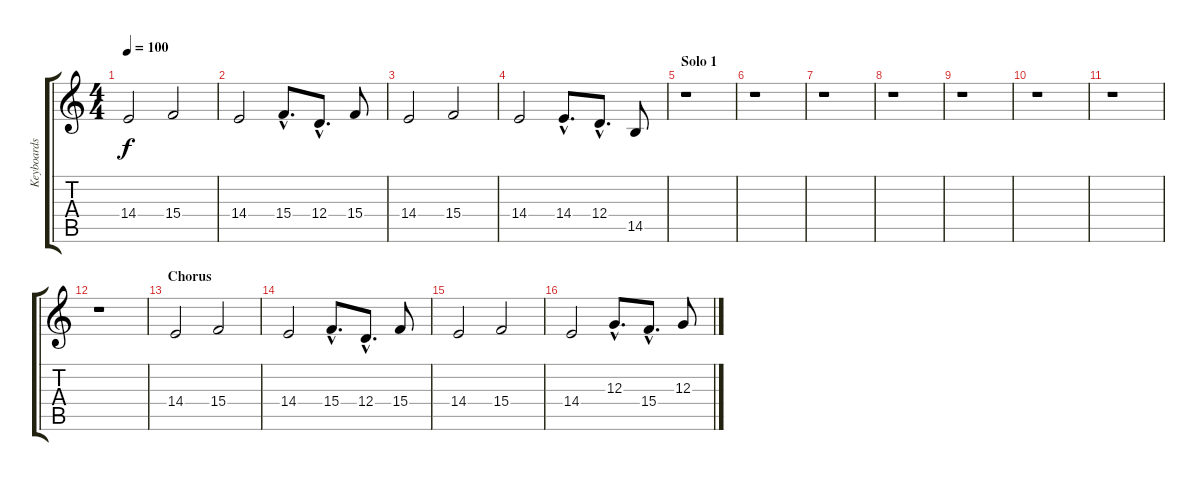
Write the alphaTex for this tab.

\track ("Keyboards" "Keyboards") {instrument synthstrings1}
\staff {score tabs}
\tuning (E4 B3 G3 D3 A2 E2) {hide}
\ts (4 4)
\tempo 100
\clef g2
\ks c
14.4.2{dy f} 15.4.2 |
14.4.2 15.4{hac}.8{d} 12.4{hac}.8{d} 15.4.8 |
14.4.2 15.4.2 |
14.4.2 14.4{hac}.8{d} 12.4{hac}.8{d} 14.5.8 |
\section ("" "Solo 1")
r.1 |
r.1 |
r.1 |
r.1 |
r.1 |
r.1 |
r.1 |
r.1 |
\section ("" "Chorus")
14.4.2 15.4.2 |
14.4.2 15.4{hac}.8{d} 12.4{hac}.8{d} 15.4.8 |
14.4.2 15.4.2 |
14.4.2 12.3{hac}.8{d} 15.4{hac}.8{d} 12.3.8
